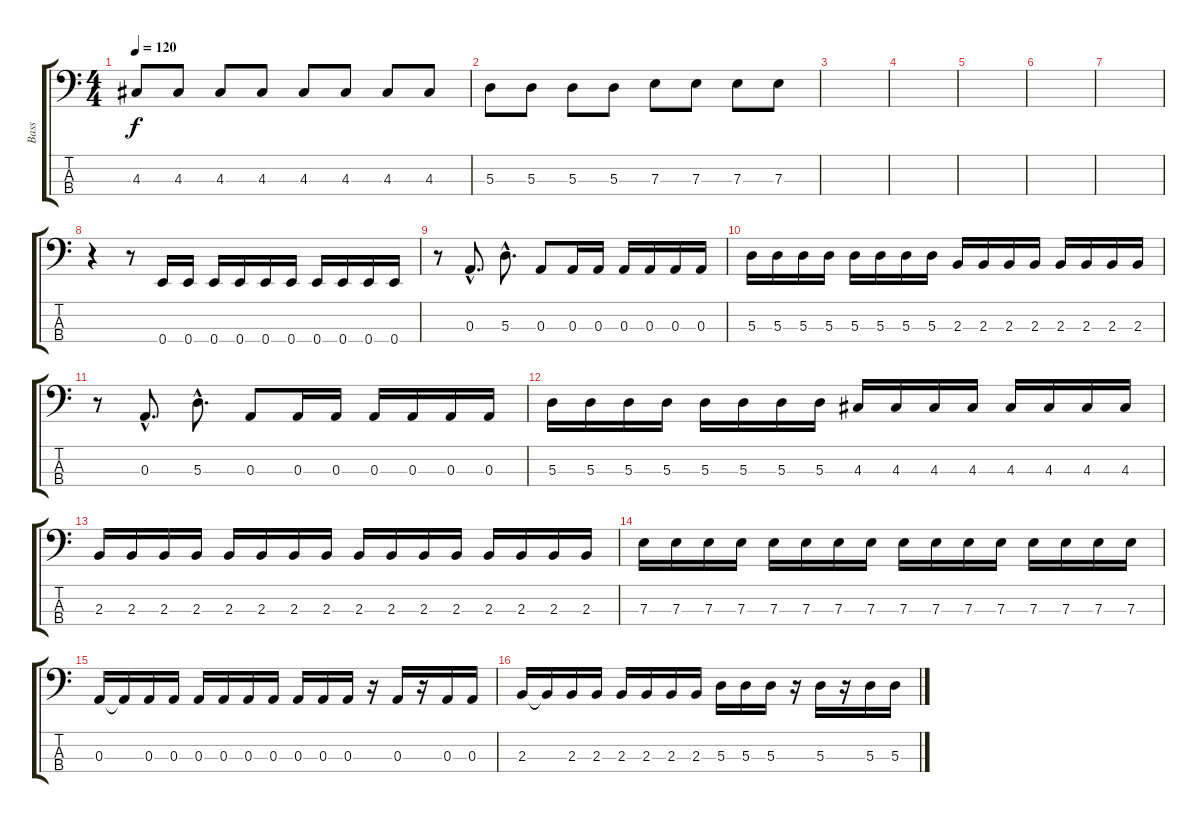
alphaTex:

\track ("Bass" "Bass") {instrument electricbasspick}
\staff {score tabs}
\tuning (G2 D2 A1 E1) {hide}
\ts (4 4)
\tempo 120
\clef f4
\ks c
4.3.8{dy f volume 7 instrument electricbasspick} 4.3.8{volume 16} 4.3.8 4.3.8 4.3.8 4.3.8 4.3.8 4.3.8 |
5.3.8 5.3.8 5.3.8 5.3.8 7.3.8 7.3.8 7.3.8 7.3.8 |
|
|
|
|
|
r.4 r.8 0.4.16{volume 16 instrument electricbasspick} 0.4.16 0.4.16 0.4.16 0.4.16 0.4.16 0.4.16 0.4.16 0.4.16 0.4.16 |
r.8 0.3{hac}.8{d} 5.3{hac}.8{d} 0.3.8 0.3.16 0.3.16 0.3.16 0.3.16 0.3.16 0.3.16 |
5.3.16 5.3.16 5.3.16 5.3.16 5.3.16 5.3.16 5.3.16 5.3.16 2.3.16 2.3.16 2.3.16 2.3.16 2.3.16 2.3.16 2.3.16 2.3.16 |
r.8 0.3{hac}.8{d} 5.3{hac}.8{d} 0.3.8 0.3.16 0.3.16 0.3.16 0.3.16 0.3.16 0.3.16 |
5.3.16 5.3.16 5.3.16 5.3.16 5.3.16 5.3.16 5.3.16 5.3.16 4.3.16 4.3.16 4.3.16 4.3.16 4.3.16 4.3.16 4.3.16 4.3.16 |
2.3.16 2.3.16 2.3.16 2.3.16 2.3.16 2.3.16 2.3.16 2.3.16 2.3.16 2.3.16 2.3.16 2.3.16 2.3.16 2.3.16 2.3.16 2.3.16 |
7.3.16 7.3.16 7.3.16 7.3.16 7.3.16 7.3.16 7.3.16 7.3.16 7.3.16 7.3.16 7.3.16 7.3.16 7.3.16 7.3.16 7.3.16 7.3.16 |
0.3.16 0.3{t}.16 0.3.16 0.3.16 0.3.16 0.3.16 0.3.16 0.3.16 0.3.16 0.3.16 0.3.16 r.16 0.3.16 r.16 0.3.16 0.3.16 |
2.3.16 2.3{t}.16 2.3.16 2.3.16 2.3.16 2.3.16 2.3.16 2.3.16 5.3.16 5.3.16 5.3.16 r.16 5.3.16 r.16 5.3.16 5.3.16
